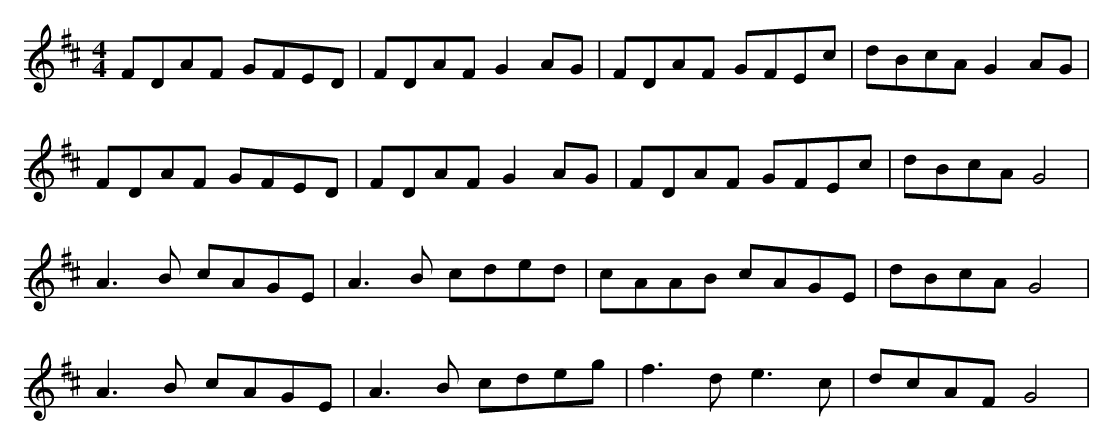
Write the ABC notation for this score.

X:1
M:4/4
K:D
FDAF GFED|FDAF G2 AG|FDAF GFEc|dBcA G2 AG|
FDAF GFED|FDAF G2 AG|FDAF GFEc|dBcA G4|
A3B cAGE|A3B cded|cAAB cAGE|dBcA G4|
A3B cAGE|A3B cdeg|f3d2<e2c|dcAF G4|
